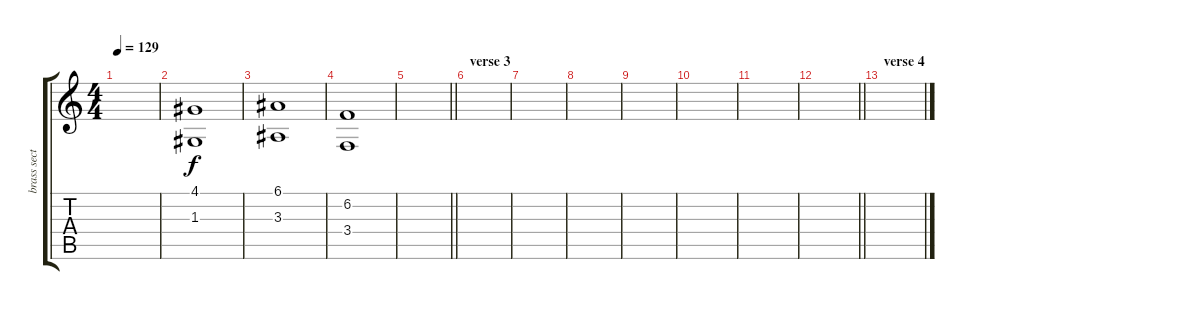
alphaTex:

\track ("brass section" "brass sect") {instrument brasssection}
\staff {score tabs}
\tuning (E4 B3 G3 D3 A2 E2) {hide}
\ts (4 4)
\tempo 129
\clef g2
\ks c
|
(4.1 1.3).1 |
(6.1 3.3).1 |
(6.2 3.4).1 |
\barLineRight lightlight
|
\section ("" "verse 3")
|
|
|
|
|
|
\barLineRight lightlight
|
\section ("" "verse 4")
